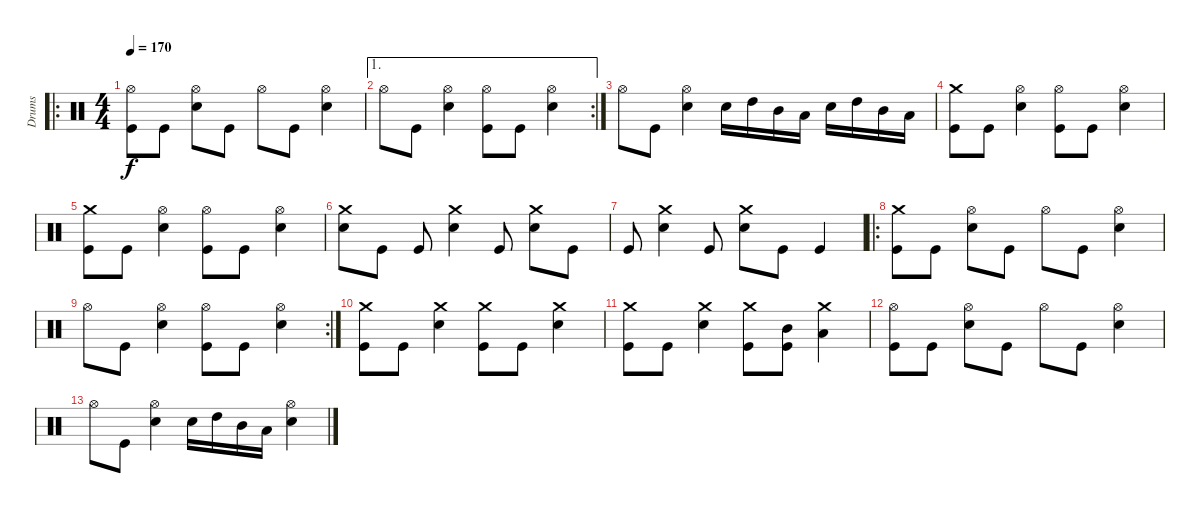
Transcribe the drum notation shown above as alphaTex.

\track ("Drums" "Drums") {instrument percussion}
\staff {score}
\articulation defaults
\ro
\ts (4 4)
\tempo 170
\clef neutral
\ks c
("Hi-Hat (open)" "Kick (hit)").8{dy f} "Kick (hit)".8 ("Hi-Hat (open)" "Electric Snare (hit)").8 "Kick (hit)".8 "Hi-Hat (open)".8 "Kick (hit)".8 ("Hi-Hat (open)" "Electric Snare (hit)").4 |
\ae 1
\rc 2 "Hi-Hat (open)".8 "Kick (hit)".8
("Hi-Hat (open)" "Electric Snare (hit)").4 ("Hi-Hat (open)" "Kick (hit)").8 "Kick (hit)".8 ("Hi-Hat (open)" "Electric Snare (hit)").4 |
"Hi-Hat (open)".8 "Kick (hit)".8 ("Hi-Hat (open)" "Electric Snare (hit)").4 "Electric Snare (hit)".16 "High Tom (hit)".16 "Mid Tom (hit)".16 "Low Tom (hit)".16 "Electric Snare (hit)".16 "High Tom (hit)".16 "Mid Tom (hit)".16 "Low Tom (hit)".16 |
("Crash medium (hit)" "Kick (hit)").8 "Kick (hit)".8 ("Hi-Hat (open)" "Electric Snare (hit)").4 ("Hi-Hat (open)" "Kick (hit)").8 "Kick (hit)".8 ("Hi-Hat (open)" "Electric Snare (hit)").4 |
("Crash medium (hit)" "Kick (hit)").8 "Kick (hit)".8 ("Hi-Hat (open)" "Electric Snare (hit)").4 ("Hi-Hat (open)" "Kick (hit)").8 "Kick (hit)".8 ("Hi-Hat (open)" "Electric Snare (hit)").4 |
("Crash medium (hit)" "Electric Snare (hit)").8 "Kick (hit)".8 "Kick (hit)".8 ("Crash medium (hit)" "Electric Snare (hit)").4 "Kick (hit)".8 ("Crash medium (hit)" "Electric Snare (hit)").8 "Kick (hit)".8 |
"Kick (hit)".8 ("Crash medium (hit)" "Electric Snare (hit)").4 "Kick (hit)".8 ("Crash medium (hit)" "Electric Snare (hit)").8 "Kick (hit)".8 "Kick (hit)".4 |
\ro
("Crash medium (hit)" "Kick (hit)").8 "Kick (hit)".8 ("Hi-Hat (open)" "Electric Snare (hit)").8 "Kick (hit)".8 "Hi-Hat (open)".8 "Kick (hit)".8 ("Hi-Hat (open)" "Electric Snare (hit)").4 |
\rc 2 "Hi-Hat (open)".8 "Kick (hit)".8
("Hi-Hat (open)" "Electric Snare (hit)").4 ("Hi-Hat (open)" "Kick (hit)").8 "Kick (hit)".8 ("Hi-Hat (open)" "Electric Snare (hit)").4 |
("Crash medium (hit)" "Kick (hit)").8 "Kick (hit)".8 ("Crash medium (hit)" "Electric Snare (hit)").4 ("Crash medium (hit)" "Kick (hit)").8 "Kick (hit)".8 ("Crash medium (hit)" "Electric Snare (hit)").4 |
("Crash medium (hit)" "Kick (hit)").8 "Kick (hit)".8 ("Crash medium (hit)" "Electric Snare (hit)").4 ("Crash medium (hit)" "Kick (hit)").8 ("Mid Tom (hit)" "Kick (hit)").8 ("Crash medium (hit)" "Low Floor Tom (hit)").4 |
("Hi-Hat (open)" "Kick (hit)").8 "Kick (hit)".8 ("Hi-Hat (open)" "Electric Snare (hit)").8 "Kick (hit)".8 "Hi-Hat (open)".8 "Kick (hit)".8 ("Hi-Hat (open)" "Electric Snare (hit)").4 |
"Hi-Hat (open)".8 "Kick (hit)".8 ("Hi-Hat (open)" "Electric Snare (hit)").4 "Electric Snare (hit)".16 "High Tom (hit)".16 "Mid Tom (hit)".16 "Low Tom (hit)".16 ("Hi-Hat (open)" "Electric Snare (hit)").4
